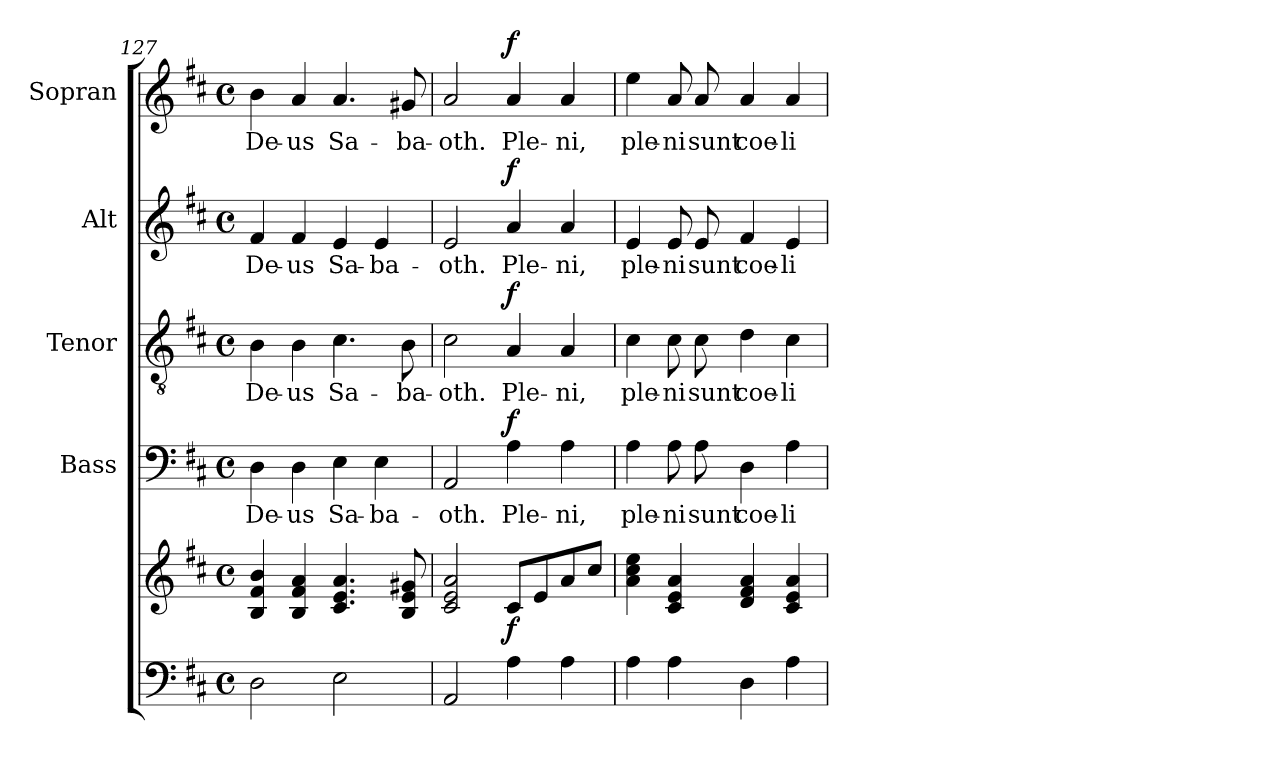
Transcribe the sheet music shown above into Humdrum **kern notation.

**kern	**kern	**dynam	**kern	**text	**dynam	**kern	**text	**dynam	**kern	**text	**dynam	**kern	**text	**dynam
*part5	*part5	*part5	*part4	*part4	*part4	*part3	*part3	*part3	*part2	*part2	*part2	*part1	*part1	*part1
*staff6	*staff5	*staff5/6	*staff4	*staff4	*staff4	*staff3	*staff3	*staff3	*staff2	*staff2	*staff2	*staff1	*staff1	*staff1
*	*	*	*I"Bass	*	*	*I"Tenor	*	*	*I"Alt	*	*	*I"Sopran	*	*
*	*	*	*I'B.	*	*	*I'T.	*	*	*I'A.	*	*	*I'S.	*	*
*clefF4	*clefG2	*	*clefF4	*	*	*clefGv2	*	*	*clefG2	*	*	*clefG2	*	*
*k[f#c#]	*k[f#c#]	*	*k[f#c#]	*	*	*k[f#c#]	*	*	*k[f#c#]	*	*	*k[f#c#]	*	*
*D:	*D:	*	*D:	*	*	*D:	*	*	*D:	*	*	*D:	*	*
*M4/4	*M4/4	*	*M4/4	*	*	*M4/4	*	*	*M4/4	*	*	*M4/4	*	*
*met(c)	*met(c)	*	*met(c)	*	*	*met(c)	*	*	*met(c)	*	*	*met(c)	*	*
=127	=127	=127	=127	=127	=127	=127	=127	=127	=127	=127	=127	=127	=127	=127
!	!	!	!	!LO:LY:b	!	!	!LO:LY:b	!	!	!LO:LY:b	!	!	!LO:LY:b	!
2D\	4B/ 4f#/ 4b/	.	4D\	De-	.	4B\	De-	.	4f#/	De-	.	4b\	De-	.
!	!	!	!	!LO:LY:b	!	!	!LO:LY:b	!	!	!LO:LY:b	!	!	!LO:LY:b	!
.	4B/ 4f#/ 4a/	.	4D\	-us	.	4B\	-us	.	4f#/	-us	.	4a/	-us	.
!	!	!	!	!LO:LY:b	!	!	!LO:LY:b	!	!	!LO:LY:b	!	!	!LO:LY:b	!
2E\	4.c#/ 4.e/ 4.a/	.	4E\	Sa-	.	4.c#\	Sa-	.	4e/	Sa-	.	4.a/	Sa-	.
!	!	!	!	!LO:LY:b	!	!	!	!	!	!LO:LY:b	!	!	!	!
.	.	.	4E\	-ba-	.	.	.	.	4e/	-ba-	.	.	.	.
!	!	!	!	!	!	!	!LO:LY:b	!	!	!	!	!	!LO:LY:b	!
.	8B/ 8e/ 8g#X/	.	.	.	.	8B\	-ba-	.	.	.	.	8g#X/	-ba-	.
=128	=128	=128	=128	=128	=128	=128	=128	=128	=128	=128	=128	=128	=128	=128
!	!	!	!	!LO:LY:b	!	!	!LO:LY:b	!	!	!LO:LY:b	!	!	!LO:LY:b	!
2AA/	2c#/ 2e/ 2a/	.	2AA/	-oth.	.	2c#\	-oth.	.	2e/	-oth.	.	2a/	-oth.	.
!	!	!LO:DY:b	!	!LO:LY:b	!LO:DY:a	!	!LO:LY:b	!LO:DY:a	!	!LO:LY:b	!LO:DY:a	!	!LO:LY:b	!LO:DY:a
4A\	8c#/L	f	4A\	Ple-	f	4A/	Ple-	f	4a/	Ple-	f	4a/	Ple-	f
.	8e/	.	.	.	.	.	.	.	.	.	.	.	.	.
!	!	!	!	!LO:LY:b	!	!	!LO:LY:b	!	!	!LO:LY:b	!	!	!LO:LY:b	!
4A\	8a/	.	4A\	-ni,	.	4A/	-ni,	.	4a/	-ni,	.	4a/	-ni,	.
.	8cc#/J	.	.	.	.	.	.	.	.	.	.	.	.	.
=129	=129	=129	=129	=129	=129	=129	=129	=129	=129	=129	=129	=129	=129	=129
!	!	!	!	!LO:LY:b	!	!	!LO:LY:b	!	!	!LO:LY:b	!	!	!LO:LY:b	!
4A\	4a\ 4cc#\ 4ee\	.	4A\	ple-	.	4c#\	ple-	.	4e/	ple-	.	4ee\	ple-	.
!	!	!	!	!LO:LY:b	!	!	!LO:LY:b	!	!	!LO:LY:b	!	!	!LO:LY:b	!
4A\	4c#/ 4e/ 4a/	.	8A\	-ni	.	8c#\	-ni	.	8e/	-ni	.	8a/	-ni	.
!	!	!	!	!LO:LY:b	!	!	!LO:LY:b	!	!	!LO:LY:b	!	!	!LO:LY:b	!
.	.	.	8A\	sunt	.	8c#\	sunt	.	8e/	sunt	.	8a/	sunt	.
!	!	!	!	!LO:LY:b	!	!	!LO:LY:b	!	!	!LO:LY:b	!	!	!LO:LY:b	!
4D\	4d/ 4f#/ 4a/	.	4D\	coe-	.	4d\	coe-	.	4f#/	coe-	.	4a/	coe-	.
!	!	!	!	!LO:LY:b	!	!	!LO:LY:b	!	!	!LO:LY:b	!	!	!LO:LY:b	!
4A\	4c#/ 4e/ 4a/	.	4A\	-li	.	4c#\	-li	.	4e/	-li	.	4a/	-li	.
=	=	=	=	=	=	=	=	=	=	=	=	=	=	=
*-	*-	*-	*-	*-	*-	*-	*-	*-	*-	*-	*-	*-	*-	*-
